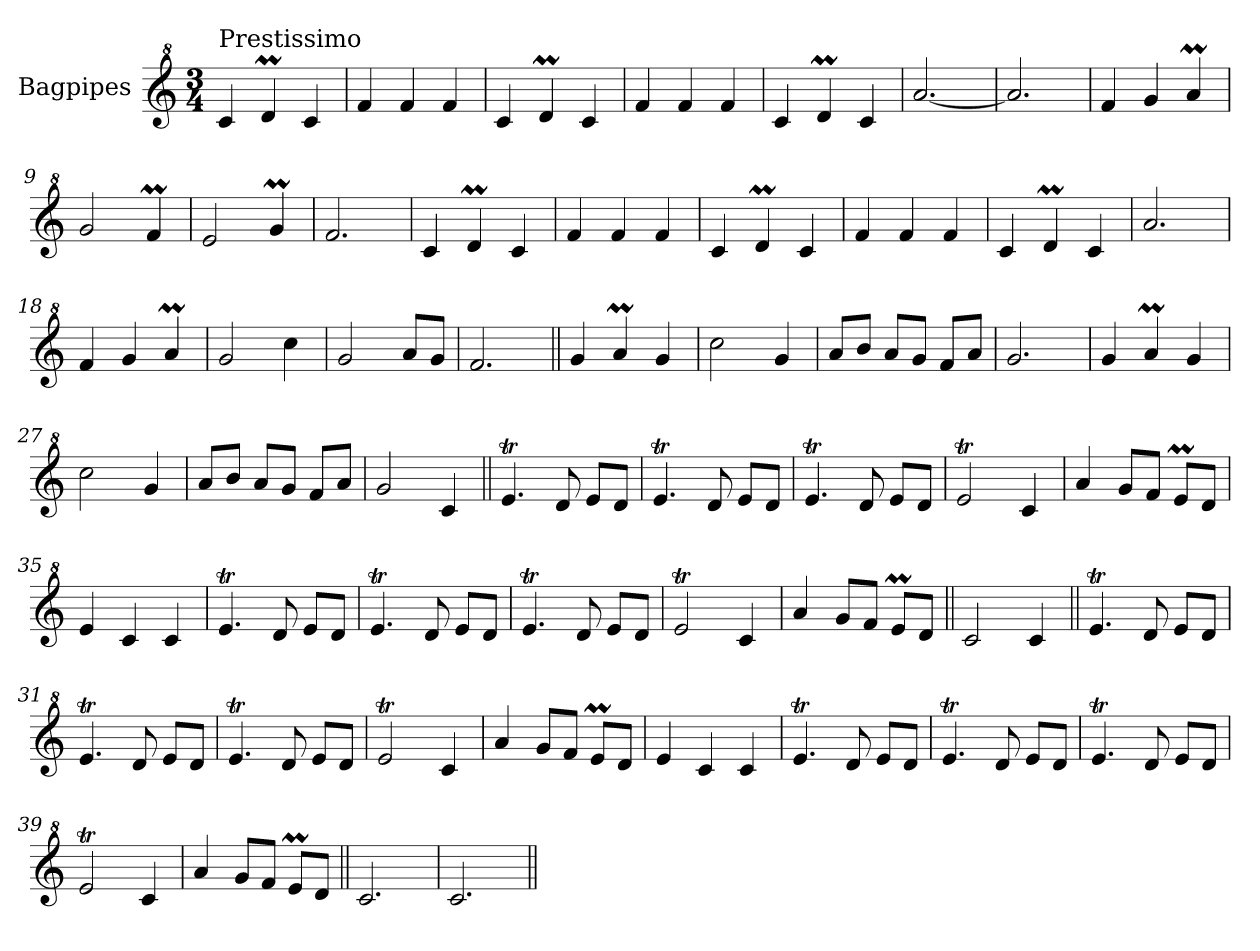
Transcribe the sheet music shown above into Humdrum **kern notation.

**kern
*part1
*staff1
*I"Bagpipes
*I'Bag
*clefG^2
*k[]
*C:
*M3/4
=1
!LO:TX:a:t=Prestissimo
4cc/
4ddM/
4cc/
=2
4ff/
4ff/
4ff/
=3
4cc/
4ddM/
4cc/
=4
4ff/
4ff/
4ff/
=5
4cc/
4ddM/
4cc/
=6
[2.aa/
=7
2.aa/]
=8
4ff/
4gg/
4aaM/
=9
2gg/
4ffM/
=10
2ee/
4ggM/
=11
2.ff/
=12
4cc/
4ddM/
4cc/
=13
4ff/
4ff/
4ff/
!!LO:LB:g=z
=14
4cc/
4ddM/
4cc/
=15
4ff/
4ff/
4ff/
=16
4cc/
4ddM/
4cc/
=17
2.aa/
=18
4ff/
4gg/
4aaM/
=19
2gg/
4ccc\
=20
2gg/
8aa/L
8gg/J
=21
2.ff/
=22||
4gg/
4aaM/
4gg/
=23
2ccc\
4gg/
=24
8aa/L
8bb/J
8aa/L
8gg/J
8ff/L
8aa/J
=25
2.gg/
!!LO:LB:g=z
=26
4gg/
4aaM/
4gg/
=27
2ccc\
4gg/
=28
8aa/L
8bb/J
8aa/L
8gg/J
8ff/L
8aa/J
=29
2gg/
4cc/
=30||
4.eet/
8dd/
8ee/L
8dd/J
=31
4.eet/
8dd/
8ee/L
8dd/J
=32
4.eet/
8dd/
8ee/L
8dd/J
=33
2eet/
4cc/
=34
4aa/
8gg/L
8ff/J
8eem/L
8dd/J
!!LO:LB:g=z
=35
4ee/
4cc/
4cc/
=36
4.eet/
8dd/
8ee/L
8dd/J
=37
4.eet/
8dd/
8ee/L
8dd/J
=38
4.eet/
8dd/
8ee/L
8dd/J
=39
2eet/
4cc/
=40
4aa/
8gg/L
8ff/J
8eem/L
8dd/J
=41||
2cc/
4cc/
=30||
4.eet/
8dd/
8ee/L
8dd/J
=31
4.eet/
8dd/
8ee/L
8dd/J
=32
4.eet/
8dd/
8ee/L
8dd/J
=33
2eet/
4cc/
=34
4aa/
8gg/L
8ff/J
8eem/L
8dd/J
!!LO:LB:g=z
=35
4ee/
4cc/
4cc/
=36
4.eet/
8dd/
8ee/L
8dd/J
=37
4.eet/
8dd/
8ee/L
8dd/J
=38
4.eet/
8dd/
8ee/L
8dd/J
=39
2eet/
4cc/
=40
4aa/
8gg/L
8ff/J
8eem/L
8dd/J
=42||
2.cc/
=43
2.cc/
=||
*-
